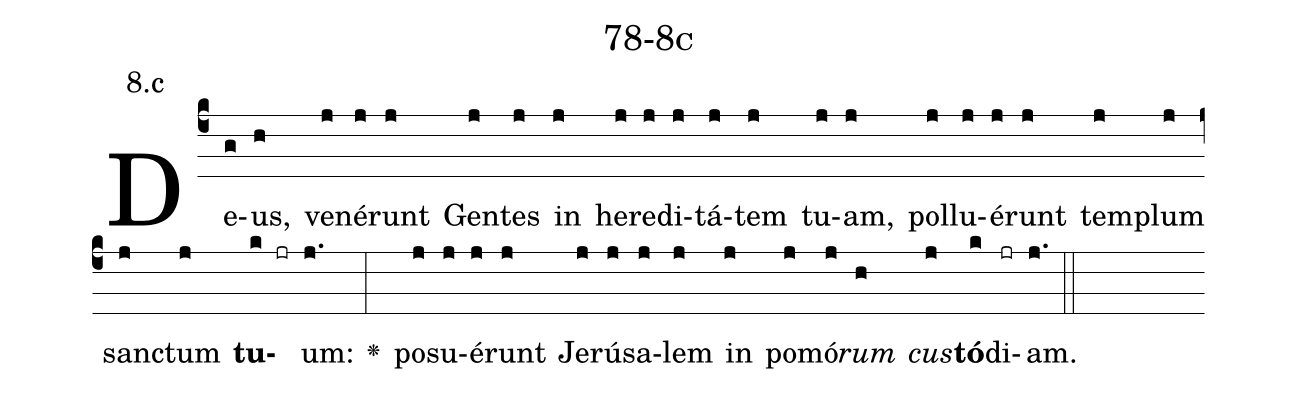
name: 78-8c;
annotation: 8.c;
%%
(c4)De(g)us,(h) ve(j)né(j)runt(j) Gen(j)tes(j) in(j) he(j)re(j)di(j)tá(j)tem(j) tu(j)am,(j) pol(j)lu(j)é(j)runt(j) tem(j)plum(j) sanc(j)tum(j) <b>tu</b>(k jr)um:(j.) <v>\greheightstar</v>(:) po(j)su(j)é(j)runt(j) Je(j)rú(j)sa(j)lem(j) in(j) po(j)mó(j)<i>rum</i>(h) <i>cus</i>(j)<b>tó</b>(k)di(jr)am.(j.) (::)


%E(j) u(j) o(h) u(j) a(k) e.(j.) (::)
